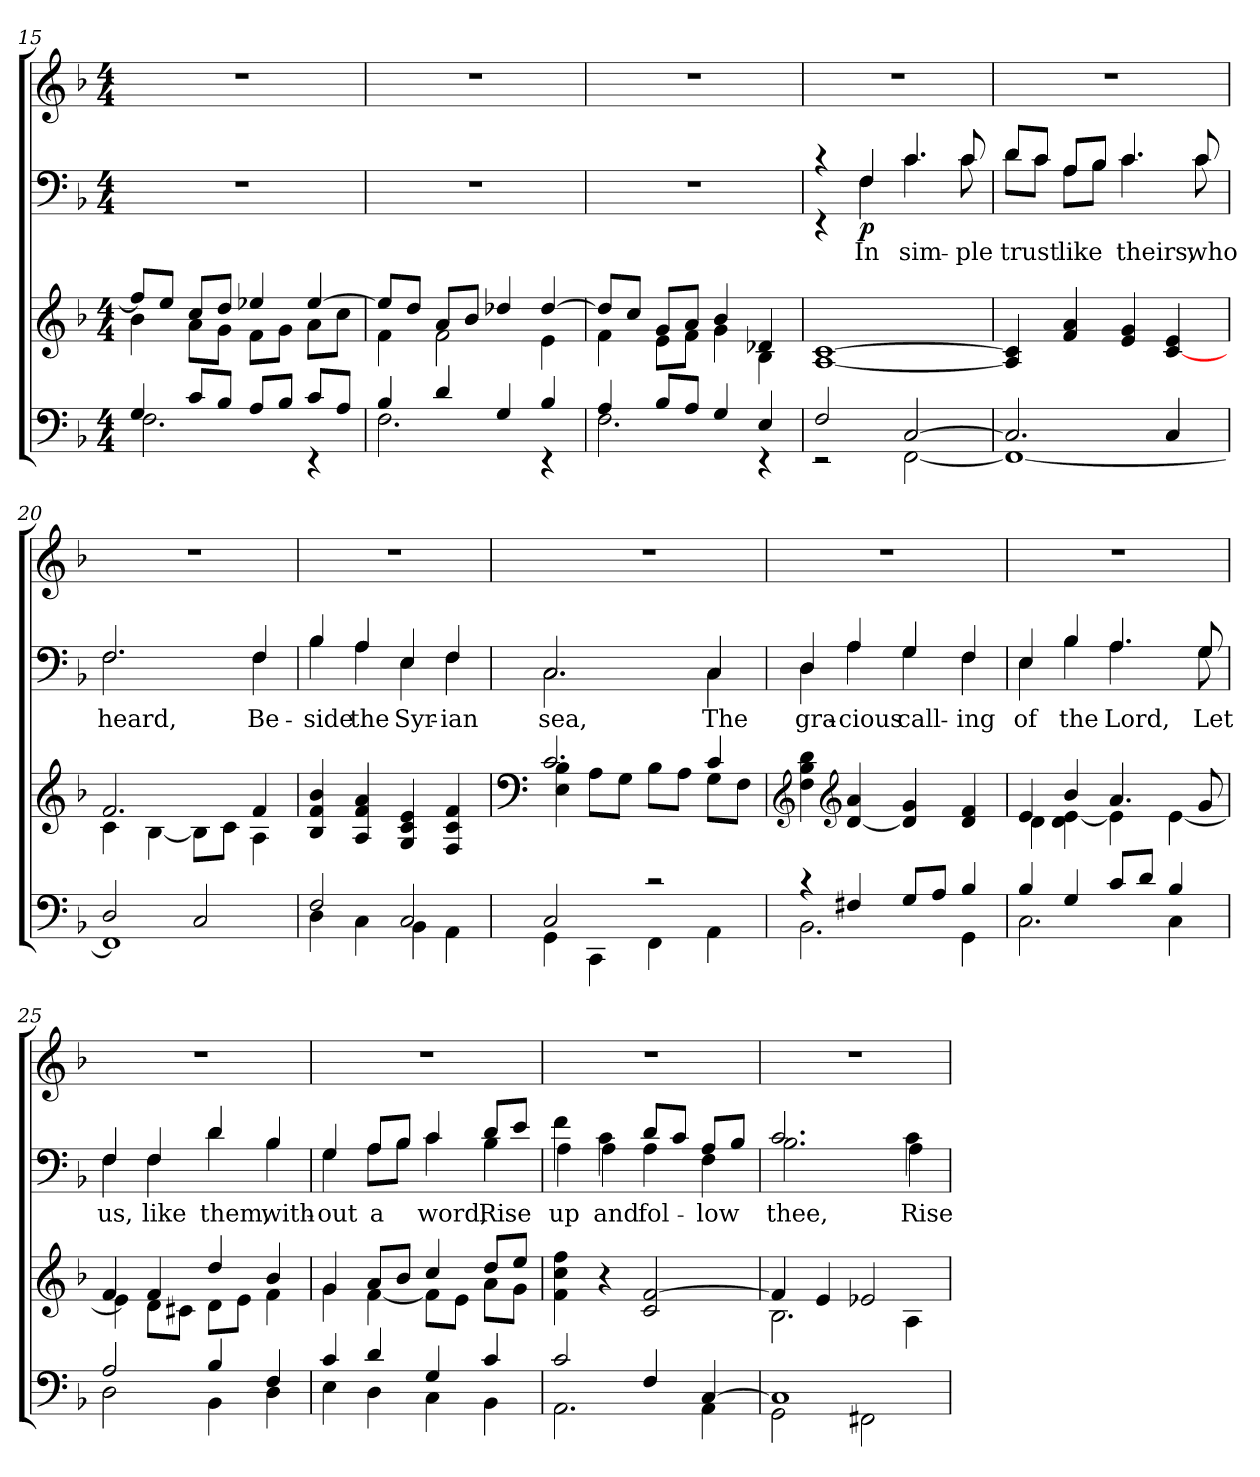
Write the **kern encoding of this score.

**kern	**kern	**kern	**text	**kern	**dynam
*part2	*part2	*part1	*part1	*part1	*part1
*staff4	*staff3	*staff2	*staff2	*staff1	*staff1/2
*clefF4	*clefG2	*clefF4	*	*clefG2	*
*k[b-]	*k[b-]	*k[b-]	*	*k[b-]	*
*F:	*F:	*F:	*	*F:	*
*M4/4	*M4/4	*M4/4	*	*M4/4	*
=15	=15	=15	=15	=15	=15
*^	*^	*	*	*	*
4G/	2.F\	8ff/L]	4b-\	1r	.	1r	.
.	.	8ee/J	.	.	.	.	.
8c/L	.	8cc/L	8a\L	.	.	.	.
8B-/J	.	8dd/J	8g\J	.	.	.	.
8A/L	.	4ee-X/	8f\L	.	.	.	.
8B-/J	.	.	8g\J	.	.	.	.
8c/L	4rEE	[>4ee-/	8a\L	.	.	.	.
8A/J	.	.	8cc\J	.	.	.	.
!!LO:PB:g=z
=16	=16	=16	=16	=16	=16	=16	=16
4B-/	2.F\	8ee-/L]	4f\	1r	.	1r	.
.	.	8dd/J	.	.	.	.	.
4d/	.	8a/L	2f\	.	.	.	.
.	.	8b-/J	.	.	.	.	.
4G/	.	4dd-X/	.	.	.	.	.
4B-/	4rEE	[>4dd-/	4e\	.	.	.	.
=17	=17	=17	=17	=17	=17	=17	=17
4A/	2.F\	8dd-/L]	4f\	1r	.	1r	.
.	.	8cc/J	.	.	.	.	.
8B-/L	.	8g/L	8e\L	.	.	.	.
8A/J	.	8a/J	8f\J	.	.	.	.
4G/	.	4b-/	4g\	.	.	.	.
4E/	4rEE	4d-X/	4B-\	.	.	.	.
*	*	*v	*v	*	*	*	*
=18	=18	=18	=18	=18	=18	=18
*	*	*	*^	*	*	*
2F/	2rEE	[1A [1c	4rc	4rEE	.	1r	.
!	!	!	!	!	!LO:LY:a	!	!LO:DY:b=2
.	.	.	4F/	4F\	In	.	p
!	!	!	!	!	!LO:LY:a	!	!
[>2C/	[<2FF\	.	4.c/	4.c\	sim-	.	.
!	!	!	!	!	!LO:LY:a	!	!
.	.	.	8c/	8c\	-ple	.	.
=19	=19	=19	=19	=19	=19	=19	=19
!	!	!	!	!	!LO:LY:a	!	!
2.C/]	1FF_	4A/] 4c/]	8d/L	8d\L	trust	1r	.
.	.	.	8c/J	8c\J	.	.	.
!	!	!	!	!	!LO:LY:a	!	!
.	.	4f/ 4a/	8A/L	8A\L	like	.	.
.	.	.	8B-/J	8B-\J	.	.	.
!	!	!	!	!	!LO:LY:a	!	!
.	.	4e/ 4g/	4.c/	4.c\	theirs,	.	.
4C/	.	[4c/ 4e/	.	.	.	.	.
!	!	!	!	!	!LO:LY:a	!	!
.	.	.	8c/	8c\	who	.	.
=20	=20	=20	=20	=20	=20	=20	=20
*	*	*^	*	*	*	*	*
!	!	!	!	!	!	!LO:LY:a	!	!
2D/	1FF]	2.f/	4c\	2.F/	2.F\	heard,	1r	.
.	.	.	[<4B-\	.	.	.	.	.
2C/	.	.	8B-\L]	.	.	.	.	.
.	.	.	8c\J	.	.	.	.	.
!	!	!	!	!	!	!LO:LY:a	!	!
.	.	4f/	4A\	4F/	4F\	Be-	.	.
!!LO:LB:g=z
=21	=21	=21	=21	=21	=21	=21	=21	=21
!	!	!	!	!	!	!LO:LY:a	!	!
*	*	*v	*v	*	*	*	*	*
2F/	4D\	4B-/ 4f/ 4b-/	4B-/	4B-\	-side	1r	.
!	!	!	!	!	!LO:LY:a	!	!
.	4C\	4A/ 4f/ 4a/	4A/	4A\	the	.	.
!	!	!	!	!	!LO:LY:a	!	!
2C/	4BB-\	4G/ 4c/ 4e/	4E/	4E\	Syr-	.	.
!	!	!	!	!	!LO:LY:a	!	!
.	4AA\	4F/ 4c/ 4f/	4F/	4F\	-ian	.	.
=22	=22	=22	=22	=22	=22	=22	=22
*	*	*clefF4	*	*	*	*	*
*	*	*^	*	*	*	*	*
!	!	!	!	!	!	!LO:LY:a	!	!
2C/	4GG\	2.c/	4E\ 4B-\	2.C/	2.C\	sea,	1r	.
.	4CC\	.	8A\L	.	.	.	.	.
.	.	.	8G\J	.	.	.	.	.
2rc	4FF\	.	8B-\L	.	.	.	.	.
.	.	.	8A\J	.	.	.	.	.
!	!	!	!	!	!	!LO:LY:a	!	!
.	4AA\	4c/	8G\L	4C/	4C\	The	.	.
.	.	.	8F\J	.	.	.	.	.
=23	=23	=23	=23	=23	=23	=23	=23	=23
!	!	!	!	!	!	!LO:LY:a	!	!
*	*	*v	*v	*	*	*	*	*
4rc	2.BB-\	4F\ 4B-\ 4d\	4D/	4D\	gra-	1r	.
*	*	*clefG2	*	*	*	*	*
!	!	!	!	!	!LO:LY:a	!	!
4F#X/	.	[4d/ 4a/	4A/	4A\	-cious	.	.
!	!	!	!	!	!LO:LY:a	!	!
8G/L	.	4d/] 4g/	4G/	4G\	call-	.	.
8A/J	.	.	.	.	.	.	.
!	!	!	!	!	!LO:LY:a	!	!
4B-/	4GG\	4d/ 4f/	4F/	4F\	-ing	.	.
=24	=24	=24	=24	=24	=24	=24	=24
*	*	*^	*	*	*	*	*
!	!	!	!	!	!	!LO:LY:a	!	!
4B-/	2.C\	4e/	4d\	4E/	4E\	of	1r	.
!	!	!	!	!	!	!LO:LY:a	!	!
4G/	.	4b-/	4d\ [<4e\	4B-/	4B-\	the	.	.
!	!	!	!	!	!	!LO:LY:a	!	!
8c/L	.	4.a/	4e\]	4.A/	4.A\	Lord,	.	.
8d/J	.	.	.	.	.	.	.	.
4B-/	4C\	.	[<4e\	.	.	.	.	.
!	!	!	!	!	!	!LO:LY:a	!	!
.	.	8g/	.	8G/	8G\	Let	.	.
=25	=25	=25	=25	=25	=25	=25	=25	=25
!	!	!	!	!	!	!LO:LY:a	!	!
2A/	2D\	4f/	4e\]	4F/	4F\	us,	1r	.
!	!	!	!	!	!	!LO:LY:a	!	!
.	.	4f/	8d\L	4F/	4F\	like	.	.
.	.	.	8c#X\J	.	.	.	.	.
!	!	!	!	!	!	!LO:LY:a	!	!
4B-/	4BB-\	4dd/	8d\L	4d/	4d\	them,	.	.
.	.	.	8e\J	.	.	.	.	.
!	!	!	!	!	!	!LO:LY:a	!	!
4F/	4D\	4b-/	4f\	4B-/	4B-\	with-	.	.
!!LO:LB:g=z
=26	=26	=26	=26	=26	=26	=26	=26	=26
!	!	!	!	!	!	!LO:LY:a	!	!
4c/	4E\	4g/	4g\	4G/	4G\	-out	1r	.
!	!	!	!	!	!	!LO:LY:a	!	!
4d/	4D\	8a/L	[<4f\	8A/L	8A\L	a	.	.
.	.	8b-/J	.	8B-/J	8B-\J	.	.	.
!	!	!	!	!	!	!LO:LY:a	!	!
4G/	4C\	4cc/	8f\L]	4c/	4c\	word,	.	.
.	.	.	8e\J	.	.	.	.	.
!	!	!	!	!	!	!LO:LY:a	!	!
4c/	4BB-\	8dd/L	8a\L	8d/L	4B-\	Rise	.	.
.	.	8ee/J	8g\J	8e/J	.	.	.	.
=27	=27	=27	=27	=27	=27	=27	=27	=27
!	!	!	!	!	!	!LO:LY:a	!	!
*	*	*v	*v	*	*	*	*	*
2c/	2.AA\	4f\ 4cc\ 4ff\	4f\	4A\	up	1r	.
!	!	!	!	!	!LO:LY:a	!	!
.	.	4r	4c\	4A\	and	.	.
!	!	!	!	!	!LO:LY:a	!	!
4F/	.	2c/ [2f/	8d/L	4A\	fol-	.	.
.	.	.	8c/J	.	.	.	.
!	!	!	!	!	!LO:LY:a	!	!
[>4C/	4AA\	.	8A/L	4F\	-low	.	.
.	.	.	8B-/J	.	.	.	.
=28	=28	=28	=28	=28	=28	=28	=28
*	*	*^	*	*	*	*	*
!	!	!	!	!	!	!LO:LY:a	!	!
1C]	2GG\	4f/]	2.B-\	2.c/	2.B-\	thee,	1r	.
.	.	4e/	.	.	.	.	.	.
.	2FF#X\	2e-X/	.	.	.	.	.	.
!	!	!	!	!	!	!LO:LY:a	!	!
.	.	.	4A\	4c\	4A\	Rise	.	.
*v	*v	*	*	*v	*v	*	*	*
*	*v	*v	*	*	*	*
=	=	=	=	=	=
*-	*-	*-	*-	*-	*-
